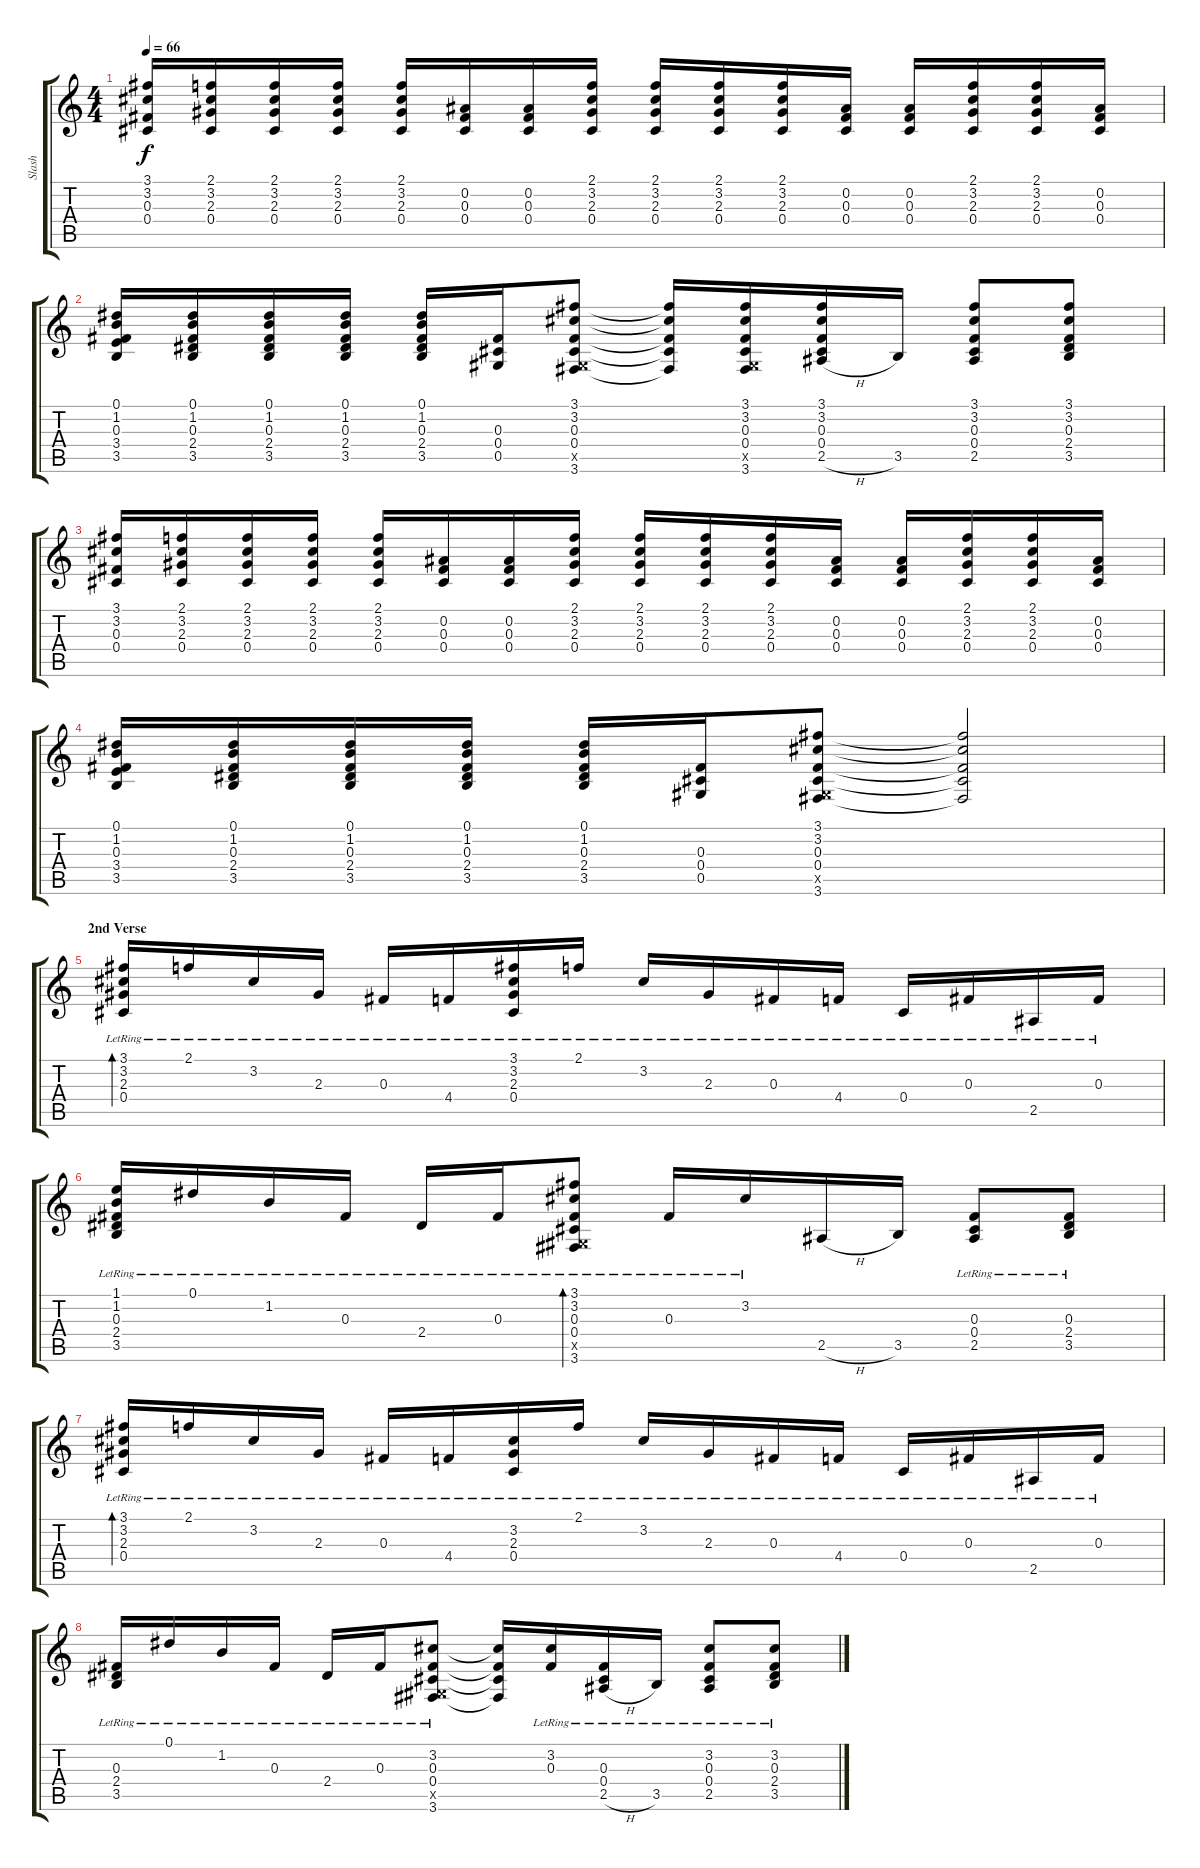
\track ("Slash " "Slash ") {instrument electricguitarclean}
\staff {score tabs}
\tuning (Eb4 Bb3 Gb3 Db3 Ab2 Eb2) {hide}
\ts (4 4)
\tempo 66
\clef g2
\ks c
(3.1 3.2 0.3 0.4).16{dy f} (2.1 3.2 2.3 0.4).16 (2.1 3.2 2.3 0.4).16 (2.1 3.2 2.3 0.4).16 (2.1 3.2 2.3 0.4).16 (0.2 0.3 0.4).16 (0.2 0.3 0.4).16 (2.1 3.2 2.3 0.4).16 (2.1 3.2 2.3 0.4).16 (2.1 3.2 2.3 0.4).16 (2.1 3.2 2.3 0.4).16 (0.2 0.3 0.4).16 (0.2 0.3 0.4).16 (2.1 3.2 2.3 0.4).16 (2.1 3.2 2.3 0.4).16 (0.2 0.3 0.4).16 |
(0.1 1.2 0.3 3.4 3.5).16 (0.1 1.2 0.3 2.4 3.5).16 (0.1 1.2 0.3 2.4 3.5).16 (0.1 1.2 0.3 2.4 3.5).16 (0.1 1.2 0.3 2.4 3.5).16 (0.3 0.4 0.5).16 (3.1 3.2 0.3 0.4 0.5{x} 3.6).8 (3.1{t} 3.2{t} 0.3{t} 0.4{t} 3.6{t}).16 (3.1 3.2 0.3 0.4 0.5{x} 3.6).16 (3.1 3.2 0.3 0.4 2.5{h}).16 3.5.16 (3.1 3.2 0.3 0.4 2.5).8 (3.1 3.2 0.3 2.4 3.5).8 |
(3.1 3.2 0.3 0.4).16 (2.1 3.2 2.3 0.4).16 (2.1 3.2 2.3 0.4).16 (2.1 3.2 2.3 0.4).16 (2.1 3.2 2.3 0.4).16 (0.2 0.3 0.4).16 (0.2 0.3 0.4).16 (2.1 3.2 2.3 0.4).16 (2.1 3.2 2.3 0.4).16 (2.1 3.2 2.3 0.4).16 (2.1 3.2 2.3 0.4).16 (0.2 0.3 0.4).16 (0.2 0.3 0.4).16 (2.1 3.2 2.3 0.4).16 (2.1 3.2 2.3 0.4).16 (0.2 0.3 0.4).16 |
(0.1 1.2 0.3 3.4 3.5).16 (0.1 1.2 0.3 2.4 3.5).16 (0.1 1.2 0.3 2.4 3.5).16 (0.1 1.2 0.3 2.4 3.5).16 (0.1 1.2 0.3 2.4 3.5).16 (0.3 0.4 0.5).16 (3.1 3.2 0.3 0.4 0.5{x} 3.6).8 (3.1{t} 3.2{t} 0.3{t} 0.4{t} 3.6{t}).2 |
\section ("" "2nd Verse")
(3.1{lr} 3.2{lr} 2.3{lr} 0.4{lr}).16{bd 480} 2.1{lr}.16 3.2{lr}.16 2.3{lr}.16 0.3{lr}.16 4.4{lr}.16 (3.1 3.2{lr} 2.3{lr} 0.4{lr}).16 2.1{lr}.16 3.2{lr}.16 2.3{lr}.16 0.3{lr}.16 4.4{lr}.16 0.4{lr}.16 0.3{lr}.16 2.5{lr}.16 0.3{lr}.16 |
(1.1 1.2 0.3{lr} 2.4{lr} 3.5{lr}).16 0.1{lr}.16 1.2{lr}.16 0.3{lr}.16 2.4{lr}.16 0.3{lr}.16 (3.1 3.2{lr} 0.3{lr} 0.4{lr} 0.5{x} 3.6{lr}).8{bd 120} 0.3{lr}.16 3.2{lr}.16 2.5{h}.16 3.5.16 (0.3{lr} 0.4{lr} 2.5{lr}).8 (0.3{lr} 2.4{lr} 3.5{lr}).8 |
(3.1{lr} 3.2{lr} 2.3{lr} 0.4{lr}).16{bd 480} 2.1{lr}.16 3.2{lr}.16 2.3{lr}.16 0.3{lr}.16 4.4{lr}.16 (3.2{lr} 2.3{lr} 0.4{lr}).16 2.1{lr}.16 3.2{lr}.16 2.3{lr}.16 0.3{lr}.16 4.4{lr}.16 0.4{lr}.16 0.3{lr}.16 2.5{lr}.16 0.3{lr}.16 |
(0.3{lr} 2.4{lr} 3.5{lr}).16 0.1{lr}.16 1.2{lr}.16 0.3{lr}.16 2.4{lr}.16 0.3{lr}.16 (3.2{lr} 0.3{lr} 0.4{lr} 0.5{x} 3.6{lr}).8 (3.2{t} 0.3{t} 0.4{t} 3.6{t}).16 (3.2{lr} 0.3{lr}).16 (0.3{lr} 0.4{lr} 2.5{h}).16 3.5{lr}.16 (3.2{lr} 0.3{lr} 0.4{lr} 2.5{lr}).8 (3.2{lr} 0.3{lr} 2.4{lr} 3.5{lr}).8
